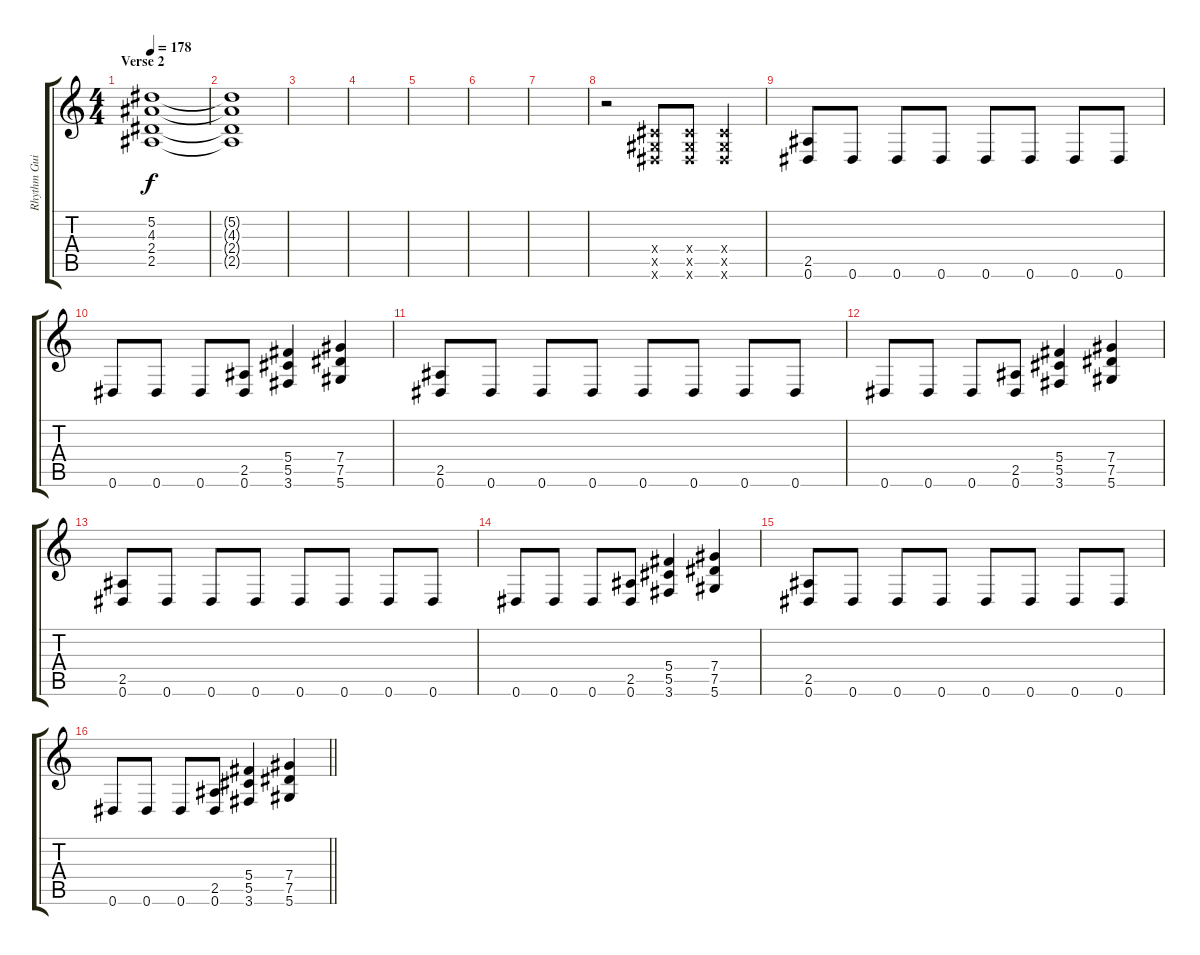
\track ("Rhythm Guitar" "Rhythm Gui") {instrument distortionguitar}
\staff {score tabs}
\tuning (Eb4 Bb3 Gb3 Db3 Ab2 Eb2) {hide}
\ts (4 4)
\section ("" "Verse 2")
\tempo 178
\clef g2
\ks c
(5.2 4.3 2.4 2.5).1{dy f volume 0} |
(5.2{t} 4.3{t} 2.4{t} 2.5{t}).1 |
|
|
|
|
|
r.2{volume 16} (0.4{x} 0.5{x} 0.6{x}).8 (0.4{x} 0.5{x} 0.6{x}).8 (0.4{x} 0.5{x} 0.6{x}).4 |
(2.5 0.6).8 0.6.8 0.6.8 0.6.8 0.6.8 0.6.8 0.6.8 0.6.8 |
0.6.8 0.6.8 0.6.8 (2.5 0.6).8 (5.4 5.5 3.6).4 (7.4 7.5 5.6).4 |
(2.5 0.6).8 0.6.8 0.6.8 0.6.8 0.6.8 0.6.8 0.6.8 0.6.8 |
0.6.8 0.6.8 0.6.8 (2.5 0.6).8 (5.4 5.5 3.6).4 (7.4 7.5 5.6).4 |
(2.5 0.6).8 0.6.8 0.6.8 0.6.8 0.6.8 0.6.8 0.6.8 0.6.8 |
0.6.8 0.6.8 0.6.8 (2.5 0.6).8 (5.4 5.5 3.6).4 (7.4 7.5 5.6).4 |
(2.5 0.6).8 0.6.8 0.6.8 0.6.8 0.6.8 0.6.8 0.6.8 0.6.8 |
\barLineRight lightlight
0.6.8 0.6.8 0.6.8 (2.5 0.6).8 (5.4 5.5 3.6).4 (7.4 7.5 5.6).4
